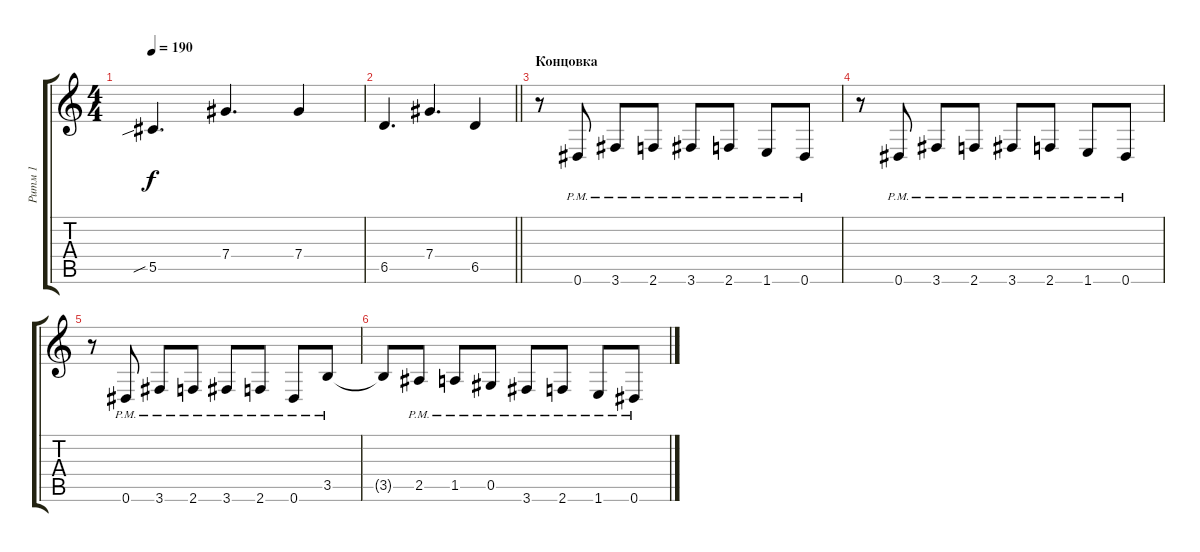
\track ("Ритм 1" "Ритм 1") {instrument distortionguitar}
\staff {score tabs}
\tuning (Eb4 Bb3 Gb3 Db3 Ab2 Eb2) {hide}
\ts (4 4)
\tempo 190
\clef g2
\ks c
5.5{sib}.4{d dy f} 7.4.4{d} 7.4.4 |
\barLineRight lightlight
6.5.4{d} 7.4.4{d} 6.5.4 |
\section ("" "Концовка")
r.8 0.6{pm}.8 3.6{pm}.8 2.6{pm}.8 3.6{pm}.8 2.6{pm}.8 1.6{pm}.8 0.6{pm}.8 |
r.8 0.6{pm}.8 3.6{pm}.8 2.6{pm}.8 3.6{pm}.8 2.6{pm}.8 1.6{pm}.8 0.6{pm}.8 |
r.8 0.6{pm}.8 3.6{pm}.8 2.6{pm}.8 3.6{pm}.8 2.6{pm}.8 0.6{pm}.8 3.5{pm}.8 |
3.5{t}.8 2.5{pm}.8 1.5{pm}.8 0.5{pm}.8 3.6{pm}.8 2.6{pm}.8 1.6{pm}.8 0.6{pm}.8
